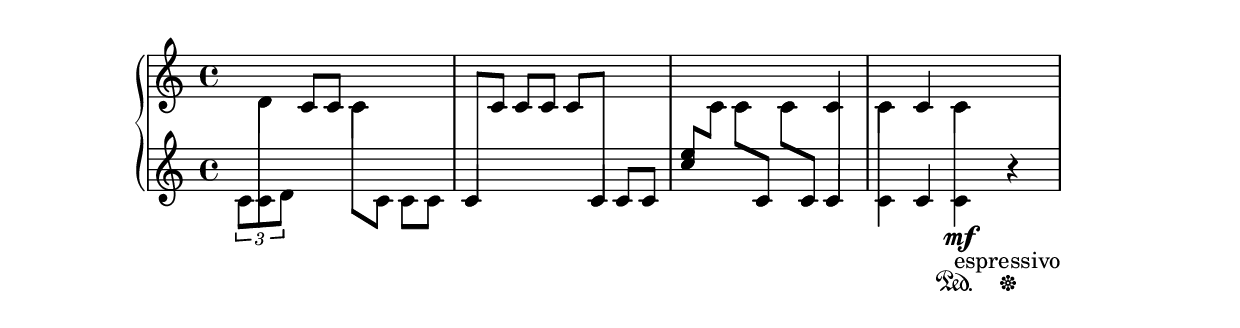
%
% Created (24/01/2020) by Paolo-Prete.
% This file is part of Spontini-Editor project.
% 
% Spontini-Editor is free software: you can redistribute it and/or modify
% it under the terms of the GNU General Public License as published by
% the Free Software Foundation, either version 3 of the License, or
% (at your option) any later version.
% Spontini-Editor is distributed in the hope that it will be useful,
% but WITHOUT ANY WARRANTY; without even the implied warranty of
% MERCHANTABILITY or FITNESS FOR A PARTICULAR PURPOSE.  See the
% GNU General Public License for more details.
%
% You should have received a copy of the GNU General Public License
% along with Spontini-Editor. If not, see <http://www.gnu.org/licenses/>.
%

%
% Created (09/01/2020) by Paolo-Prete.
% This file is part of Spontini-Editor project.
% 
% Spontini-Editor is free software: you can redistribute it and/or modify
% it under the terms of the GNU General Public License as published by
% the Free Software Foundation, either version 3 of the License, or
% (at your option) any later version.
% Spontini-Editor is distributed in the hope that it will be useful,
% but WITHOUT ANY WARRANTY; without even the implied warranty of
% MERCHANTABILITY or FITNESS FOR A PARTICULAR PURPOSE.  See the
% GNU General Public License for more details.
%
% You should have received a copy of the GNU General Public License
% along with Spontini-Editor.  If not, see <http://www.gnu.org/licenses/>.
%

\version "2.19.84"

leaveOnlyNotesRestsAndBeamsII = {

%% MEMO
%\override Beam.stencil = ##t  
%\override NoteHead.stencil = ##t
%\override Rest.stencil = ##t
%\override Stem.stencil = ##t
%\override Dots.stencil = ##t

% \override Accidental.stencil = ##f
% \override AccidentalCautionary.stencil = ##f
% \override AccidentalPlacement.stencil = ##f
\override AccidentalSuggestion.stencil = ##f
\override Ambitus.stencil = ##f
\override AmbitusAccidental.stencil = ##f
\override AmbitusLine.stencil = ##f
\override AmbitusNoteHead.stencil = ##f
\override Arpeggio.stencil = ##f
\override BalloonTextItem.stencil = ##f
\override BarLine.stencil = ##f
\override BarNumber.stencil = ##f
\override BassFigure.stencil = ##f
\override BassFigureAlignment.stencil = ##f
\override BassFigureAlignmentPositioning.stencil = ##f
\override BassFigureBracket.stencil = ##f
\override BassFigureContinuation.stencil = ##f
\override BassFigureLine.stencil = ##f
\override BendAfter.stencil = ##f
\override BreakAlignGroup.stencil = ##f
\override BreakAlignment.stencil = ##f
\override BreathingSign.stencil = ##f
\override ChordName.stencil = ##f
\override Clef.stencil = ##f
\override ClefModifier.stencil = ##f
\override ClusterSpanner.stencil = ##f
\override ClusterSpannerBeacon.stencil = ##f
\override CombineTextScript.stencil = ##f
\override CueClef.stencil = ##f
\override CueEndClef.stencil = ##f
\override Custos.stencil = ##f
\override DotColumn.stencil = ##f
\override DoublePercentRepeat.stencil = ##f
\override DoublePercentRepeatCounter.stencil = ##f
\override DoubleRepeatSlash.stencil = ##f
\override DynamicLineSpanner.stencil = ##f
\override DynamicText.stencil = ##f
\override DynamicTextSpanner.stencil = ##f
\override Episema.stencil = ##f
\override Fingering.stencil = ##f
\override FingeringColumn.stencil = ##f
\override Flag.stencil = ##f
\override FootnoteItem.stencil = ##f
\override FootnoteSpanner.stencil = ##f
\override FretBoard.stencil = ##f
\override Glissando.stencil = ##f
\override GraceSpacing.stencil = ##f
\override GridLine.stencil = ##f
\override GridPoint.stencil = ##f
\override Hairpin.stencil = ##f
\override HorizontalBracket.stencil = ##f
\override InstrumentName.stencil = ##f
\override InstrumentSwitch.stencil = ##f
\override KeyCancellation.stencil = ##f
\override KeySignature.stencil = ##f
\override KievanLigature.stencil = ##f
\override LaissezVibrerTie.stencil = ##f
\override LaissezVibrerTieColumn.stencil = ##f
\override LedgerLineSpanner.stencil = ##f
\override LeftEdge.stencil = ##f
\override LigatureBracket.stencil = ##f
\override LyricExtender.stencil = ##f
\override LyricHyphen.stencil = ##f
\override LyricSpace.stencil = ##f
\override LyricText.stencil = ##f
\override MeasureCounter.stencil = ##f
\override MeasureGrouping.stencil = ##f
\override MelodyItem.stencil = ##f
\override MensuralLigature.stencil = ##f
\override MetronomeMark.stencil = ##f
\override MultiMeasureRest.stencil = ##f
\override MultiMeasureRestNumber.stencil = ##f
\override MultiMeasureRestText.stencil = ##f
\override NonMusicalPaperColumn.stencil = ##f
\override NoteCollision.stencil = ##f
\override NoteColumn.stencil = ##f
\override NoteName.stencil = ##f
\override NoteSpacing.stencil = ##f
%\override OttavaBracket.stencil = ##f
\override PaperColumn.stencil = ##f
\override ParenthesesItem.stencil = ##f
\override PercentRepeat.stencil = ##f
\override PercentRepeatCounter.stencil = ##f
%%REMOVED EVENT PhrasingSlur
\override PianoPedalBracket.stencil = ##f
\override RehearsalMark.stencil = ##f
\override RepeatSlash.stencil = ##f
\override RepeatTie.stencil = ##f
\override RepeatTieColumn.stencil = ##f
\override RestCollision.stencil = ##f
\override Script.stencil = ##f
\override ScriptColumn.stencil = ##f
\override ScriptRow.stencil = ##f
%%REMOVED EVENT Slur
\override SostenutoPedal.stencil = ##f
\override SostenutoPedalLineSpanner.stencil = ##f
\override SpacingSpanner.stencil = ##f
\override SpanBar.stencil = ##f
\override SpanBarStub.stencil = ##f
\override StaffGrouper.stencil = ##f
\override StaffSpacing.stencil = ##f
\override StaffSymbol.stencil = ##f
\override StanzaNumber.stencil = ##f
\override StemStub.stencil = ##f
\override StemTremolo.stencil = ##f
\override StringNumber.stencil = ##f
\override StrokeFinger.stencil = ##f
\override System.stencil = ##f
\override SystemStartBar.stencil = ##f
\override SystemStartBrace.stencil = ##f
\override SystemStartBracket.stencil = ##f
\override SystemStartSquare.stencil = ##f
\override TabNoteHead.stencil = ##f
\override TextScript.stencil = ##f
\override TextSpanner.stencil = ##f
%%REMOVED EVENT Tie
\override TieColumn.stencil = ##f
\override TimeSignature.stencil = ##f
\override TrillPitchAccidental.stencil = ##f
\override TrillPitchGroup.stencil = ##f
\override TrillPitchHead.stencil = ##f
\override TrillSpanner.stencil = ##f
\override TupletBracket.stencil = ##f
\override TupletNumber.stencil = ##f
\override UnaCordaPedal.stencil = ##f
\override UnaCordaPedalLineSpanner.stencil = ##f
\override VaticanaLigature.stencil = ##f
\override VerticalAlignment.stencil = ##f
\override VerticalAxisGroup.stencil = ##f
\override VoiceFollower.stencil = ##f
\override VoltaBracket.stencil = ##f
\override VoltaBracketSpanner.stencil = ##f
}

staffUp = \change Staff = "upper"
staffDown = \change Staff = "lower"
CS = {}

tupletUp = #(define-music-function (parser location frac mus) (pair? ly:music?)
#{ \once \override TupletBracket.direction = #UP 
   \once \override TupletBracket.bracket-visibility = ##t 
   \tuplet $frac $mus 
#})

tupletDown = #(define-music-function (parser location frac mus) (pair? ly:music?)
#{ \once \override TupletBracket.direction = #DOWN
   \once \override TupletBracket.bracket-visibility = ##t 
   \tuplet $frac $mus 
#})

hiddenTuplet = #(define-music-function (parser location frac mus) (pair? ly:music?)
#{ 
   \once \override TupletBracket.stencil = ##f
   \once \override TupletNumber.stencil = ##f
   \tuplet $frac $mus 
#})

getDuration = #(define-scheme-function (parser location chord) (ly:music?) 
(let ((ret '()))
(begin

  (map-some-music (lambda (y) 
    (let ((name (ly:music-property y 'name))) 
      (cond 
        ((eq? name 'NoteEvent)
          (set! ret (ly:music-property y 'duration))
        y)
        (else #f))))
  chord)  
)
ret))

getArticulationsOfNoteOrChord = #(define-scheme-function (parser location mus) (ly:music?) 
(let ((ret '()))
(begin
  (map-some-music (lambda (y) 
    (let ((name (ly:music-property y 'name))) 
      (cond 
        ((and (not (eq? name 'BeamEvent))(not (eq? name 'NoteEvent))(not (eq? name 'EventChord)))
          (set! ret (cons y ret))
        y)
        (else #f))))
  mus)  
)
ret))

edgeNoteInChord = #(define-scheme-function (parser location direction chord) (number? ly:music?) 
(let ((ret '())
      (maxPitchSteps -1000)
      (minPitchSteps 1000)
      (maxPitch '())
      (minPitch '()))
(begin

  (map-some-music (lambda (y) 
    (let ((name (ly:music-property y 'name))) 
      (cond 
        ((eq? name 'NoteEvent)
         
          (if ( > (ly:pitch-steps (ly:music-property y 'pitch)) maxPitchSteps)
            (begin 
              (set! maxPitchSteps (ly:pitch-steps (ly:music-property y 'pitch))) 
              (set! maxPitch (ly:music-property y 'pitch))))
          
          (if ( < (ly:pitch-steps (ly:music-property y 'pitch)) minPitchSteps)
            (begin 
              (set! minPitchSteps (ly:pitch-steps (ly:music-property y 'pitch))) 
              (set! minPitch (ly:music-property y 'pitch))))

        y)
        (else #f))))
  chord)  
  
  (if (eq? direction 1)
    (set! ret maxPitch)
    (set! ret minPitch))
  
)
ret))

horizontalTuplets =
\override TupletBracket  #'stencil =
#(lambda (grob)
  (let* ((pos (ly:grob-property grob 'positions))
        (dir (ly:grob-property grob 'direction))
        (new-pos (if (= dir 1)
                   (max (car pos)(cdr pos))
                   (min (car pos)(cdr pos)))))
   (ly:grob-set-property! grob 'positions (cons new-pos new-pos))
   (ly:tuplet-bracket::print grob)))

#(define (nth n l)
  (if (or (> n (length l)) (< n 0))
    (error "Index out of bounds.")
    (if (eq? n 0)
      (car l)
      (nth (- n 1) (cdr l)))))

putBeamsAndStemsDirectionsOnMusicAsProperty = #(define-scheme-function (parser location mus beamPositions staffNum) (ly:music? list? number?)
(let ((counter 0)
      (beamPositionsTemp '())
      (currBeamPos '()))
(begin
  
  (set! currBeamPos (nth 0 beamPositions)) 

  (map (lambda (x)
    (if (or (eq? x 'U) (eq? x 'C) (eq? x 'D) (eq? x 'N))
      (set! currBeamPos x))
    (if (or (eq? x 'U) (eq? x 'C) (eq? x 'D) (eq? x 'N) (eq? x '-))
      (set! beamPositionsTemp (cons currBeamPos beamPositionsTemp)))
  ) beamPositions )

  (set! beamPositions beamPositionsTemp)
  (set! beamPositions (reverse beamPositions))

  (map-some-music (lambda (evt) 
    (let ((name (ly:music-property evt 'name))) 
      (cond 
        ((or (eq? name 'NoteEvent) (eq? name 'RestEvent) (eq? name 'SkipEvent) (eq? name 'EventChord))
         
          (ly:music-set-property! evt 'idx counter)
          (ly:music-set-property! evt 'beamPosition (nth counter beamPositions))
          
          (if (eq? (nth counter beamPositions) 'U)      
            (set! evt #{ \once \stemUp $evt #}))
          
          (if (eq? (nth counter beamPositions) 'D)
            (set! evt #{ \once \stemDown $evt #})) 
          
          (if (and (eq? staffNum 1) (eq? (nth counter beamPositions) 'C))
            (set! evt #{ \once \stemDown $evt #}))
          
          (if (and (eq? staffNum 2) (eq? (nth counter beamPositions) 'C))
            (set! evt #{ \once \stemUp $evt #}))          

          (set! counter (+ counter 1))
          evt) 
        (else #f)))) 
  mus))))
             
replaceSkipsWithInvisibleRests = #(define-scheme-function (parser location mus) (ly:music?)
  (map-some-music (lambda (evt) 
    (let ((name (ly:music-property evt 'name))
          (beamPos (ly:music-property evt 'beamPosition))
          (fakeRest '()))
      (cond 
        ((and (eq? name 'SkipEvent)(or (eq? beamPos 'U)(eq? beamPos 'D)))
          (set! fakeRest (make-music 'RestEvent))            
          (ly:music-set-property! fakeRest 'duration (ly:music-property evt 'duration))
          (ly:music-set-property! fakeRest 'articulations (ly:music-property evt 'articulations))         
          (set! evt #{ \once \hide Rest \once \hide Dots $fakeRest #} )
          evt) 
        (else #f)))) 
  mus))

removeMidiGraces = #(define-scheme-function (parser location mus) (ly:music?)
  (map-some-music (lambda (evt) 
    (let ((name (ly:music-property evt 'name))
          (midiGraces (ly:music-property evt 'midi-graces)))
      (cond 
        ((and (eq? name 'TimeScaledMusic))
         
         (if (not (eq? midiGraces '()))
          (begin
           (ly:music-set-property! evt 'denominator (- (ly:music-property evt 'denominator) midiGraces))
         
         
           (map-some-music (lambda (evt2) 
            (let ((name2 (ly:music-property evt2 'name)))
             (cond 
              ((or (eq? name2 'NoteEvent)(eq? name2 'SkipEvent)(eq? name2 'RestEvent))
                (ly:music-set-property! evt2 'duration (ly:make-duration 3 0 (ly:music-property evt 'numerator) (ly:music-property evt 'denominator)))        
                evt2)
              
              ((eq? name2 'EventChord)        
                (map (lambda (x)              
                   (ly:music-set-property! x 'duration (ly:make-duration 3 0 (ly:music-property evt 'numerator) (ly:music-property evt 'denominator)))  
                ) (ly:music-property evt2 'elements)) ; return the modified note - don't go deeper  
                evt2)
              
              (else #f))
             )) 
            evt)))
         
          evt) 
        (else #f))
      )) 
  mus)
  
  (map-some-music (lambda (evt2) 
    (let ((name2 (ly:music-property evt2 'name))
          (isMidi (ly:music-property evt2 'id)))
      (cond 
        ( (and (or (eq? name2 'RestEvent)(eq? name2 'SkipEvent))(not (eq? isMidi '())))
          (if (eq? isMidi 'midiGrace)
            (set! evt2 '()))
        evt2) 
        (else #f))
      )) 
  mus)
        
  (map-some-music (lambda (evt) 
    (let ((name (ly:music-property evt 'name)))
      (cond 
        ((and (eq? name 'TimeScaledMusic))
         (display (ly:music-property evt 'denominator))      
          evt) 
        (else #f))
      )) 
  mus)
)

removeCenteredCSMusicAndPreserveArts = #(define-scheme-function (parser location mus dir) (ly:music? number?)

  (map-some-music (lambda (x)                             
    (let ((name (ly:music-property x 'name))
          (beamPos (ly:music-property x 'beamPosition))
          (skip '()))
      (cond 
        ((and (eq? beamPos 'C)(or (eq? name 'NoteEvent)(eq? name 'RestEvent)(eq? name 'SkipEvent)(eq? name 'EventChord)))
        
        (if (eq? name 'RestEvent)
          (begin
          (set! skip (make-music 'SkipEvent))            
          (ly:music-set-property! skip 'duration (ly:music-property x 'duration))
          (ly:music-set-property! skip 'articulations (ly:music-property x 'articulations))
        ))
        
        (if (eq? name 'SkipEvent)
          (begin
          (set! skip (make-music 'RestEvent))            
          (ly:music-set-property! skip 'duration (ly:music-property x 'duration))
          (ly:music-set-property! skip 'articulations (ly:music-property x 'articulations))
        ))
        
        (if (eq? name 'EventChord)
          (begin         
          (set! skip x)
          ;(ly:music-set-property! skip 'pitch (edgeNoteInChord dir x))
          ;(ly:music-set-property! skip 'duration (getDuration x))
          ;(ly:music-set-property! skip 'articulations (getArticulationsOfNoteOrChord x))
        ))

        (if (eq? name 'NoteEvent)
          (begin
          (set! skip x)  
          ;(ly:music-set-property! skip 'pitch (ly:music-property x 'pitch))
          ;(ly:music-set-property! skip 'duration (ly:music-property x 'duration))
          ;(ly:music-set-property! skip 'articulations (getArticulationsOfNoteOrChord x))
        ))

        (map-some-music (lambda (evt) 
          (let ((name (ly:music-property evt 'name)))
            (cond 
              ((eq? name 'BeamEvent)   
                (set! evt '())
                evt) 
              (else #f)))) 
        x)        
        
        
        (set! x #{ 
          \once \override Beam.stencil = ##f
          \once \hide Rest
          \once \override Stem.stencil = ##f
          \once \override Flag.stencil = ##f
          %\once \hide Stem
          \once \hide Dots
          %\once \hide Flag
          \once \hide Accidental
          \tweak NoteHead.color #red
          \once \override NoteHead.no-ledgers = ##t
          \once \override NoteColumn.ignore-collision = ##t 
          \once \override Rest.ignore-collision = ##t          
          $skip  #})

        x)
        (else #f)))) 
  mus))

leaveOnlyNotesRestsAndBeams = #(define-scheme-function (parser location mus) (ly:music?)  
  (map-some-music (lambda (x)                             
    (let ((name (ly:music-property x 'name))
          (origArts (ly:music-property x 'articulations))
          (beamPos (ly:music-property x 'beamPosition))
          (overridePropSymbol (ly:music-property x 'symbol))
          (newArts '()))
      (cond 
        
        ((eq? name 'OttavaMusic)
         (set! x #{   #})        
        x)
        
        ((and (eq? name 'NoteEvent)(not (eq? beamPos 'C)))
         (ly:music-set-property! x 'articulations '())    
        x)
        
        ; prevents warning on JSOSOPadder for OttavaBracket
        ((and (eq? name 'OverrideProperty)(eq? overridePropSymbol 'OttavaBracket))        
         (set! x '())         
        x)        
        
        ((or (eq? name 'ArticulationEvent)
             (eq? name 'AbsoluteDynamicEvent)
             (eq? name 'ScriptEvent)             
             (eq? name 'TextScriptEvent) 
             (eq? name 'MeasureCounterEvent) 
             (eq? name 'PhrasingSlurEvent)  
             (eq? name 'SlurEvent)
             (eq? name 'TieEvent)
             (eq? name 'SustainEvent)
             (eq? name 'DecrescendoEvent)              
             (eq? name 'CrescendoEvent)             
             (eq? name 'SostenutoEvent)
             (eq? name 'UnaCordaEvent))        
         (set! x '())         
        x)
        
        (else #f)))) 
  mus))

#(define crossStaffUDBeamThreeshold 0)

makeCrossStaffUDStepOne = #(define-scheme-function (parser location mus1 mus2 dir) (ly:music? ly:music? scheme?) 
  (map-some-music (lambda (x)                             
    (let ((name1 (ly:music-property x 'name))
          (beamPos (ly:music-property x 'beamPosition))
          (idx1 (ly:music-property x 'idx))
          (noCS (ly:music-property x 'noCrossStaff))       
          (arts1 (ly:music-property x 'articulations)))
      (cond ;MODMOD
        ((and (not (eq? name1 'RestEvent))(eq? beamPos dir))

            (map-some-music (lambda (y)                             
              (let ((name2 (ly:music-property y 'name))
                    (idx2 (ly:music-property y 'idx)))
                (cond 
                  ((and (not (eq? noCS 'T))(eq? idx1 idx2)(not (eq? name2 'SkipEvent))(not (eq? name2 'RestEvent)))
                   (ly:music-set-property! y 'mustCrossStaff 'T)
                   (set! y #{ \once \override Flag.stencil = ##f $y #})
                  y) 
                (else #f)))) 
            mus2)
        x) 
        ;MODMOD
        ((and (eq? name1 'RestEvent)(eq? beamPos dir))
         
            (map-some-music (lambda (y)                             
              (let ((name2 (ly:music-property y 'name))
                    (idx2 (ly:music-property y 'idx))
                    (fakeNote (make-music 'NoteEvent))
                    (beam '())
                    (yOffs 0))
                (if (eq? dir 'U)
                  (begin
                    (set! yOffs (- 0 crossStaffUDBeamThreeshold))
                    (set! yOffs (- yOffs 2.5)))
                  (begin
                    (set! yOffs (+ 0 crossStaffUDBeamThreeshold))
                    (set! yOffs (+ yOffs 2.5))))
                (cond 
                  ((and (eq? idx1 idx2)(not (eq? name2 'SkipEvent))(not (eq? name2 'RestEvent)))
                   (ly:music-set-property! fakeNote 'duration (getDuration y))
                   (ly:music-set-property! fakeNote 'pitch (ly:make-pitch 0 0))
                   (ly:music-set-property! fakeNote 'articulations arts1)
                   (ly:music-set-property! y 'mustCrossStaff 'T)
                   (set! y #{ 
                      %TODO tag midi/display
                      \once \override Flag.stencil = ##f
                      $y #})                      
                   (set! x #{ 
                       \once \override NoteHead.no-ledgers = ##t
                       \once \hide NoteHead
                       \once \hide Dots
                       \once \hide Accidental  
                       \once \override Stem.length = 0
                       #(if (eq? dir 'D)
                        #{ \once \stemDown #}
                        #{ \once \stemUp #})
                       \once \override NoteHead.color = #red
                       \once \override NoteHead.Y-offset = #yOffs
                       $fakeNote
                     #})
                  y) 
                (else #f)))) 
            mus2)
        x) 
      (else #f)))) 
  mus1)) 

makeCrossStaffUDStepTwo = #(define-scheme-function (parser location mus) (ly:music?)
  ; modify stems upper staff
  (map-some-music (lambda (evt) 
    (let ((name (ly:music-property evt 'name))
          (beamPos (ly:music-property evt 'beamPosition))
          (mustCrossStaff (ly:music-property evt 'mustCrossStaff)))
      (cond 
        ((and (eq? mustCrossStaff 'T) (or (eq? name 'NoteEvent)(eq? name 'EventChord))
                                      (or (eq? beamPos 'U)(eq? beamPos 'D)))      
          (set! evt #{ \once \override Dots.stencil = ##f \crossStaff $evt #} )
          evt) 
        (else #f)))) 
  mus))

easyCrossStaff = #(define-music-function (parser location music1 music2 beamPositions) 
            (ly:music? ly:music? list?)
#{ \easyCrossStaffAll #music1 #music2 #beamPositions {} {} {} {} {} {} {} {} #'() #})

easyCrossStaffII = #(define-music-function (parser location music1 music2 beamPositions music3 music4) 
            (ly:music? ly:music? list? ly:music? ly:music?)
#{ \easyCrossStaffAll #music1 #music2 #beamPositions #music3 #music4 {} {} {} {} {} {} #'() #})

easyCrossStaffB = #(define-music-function (parser location music1 music2 beamPositions music3 music5 music7 music9 music4 music6 music8 music10) 
            (ly:music? ly:music? list? ly:music? ly:music? ly:music? ly:music? ly:music? ly:music? ly:music? ly:music?)
#{ \easyCrossStaffAll #music1 #music2 #beamPositions #music3 #music4 #music5 #music6 #music7 #music8 #music9 #music10 #'() #})

easyCrossStaffIII = #(define-music-function (parser location music1 music2 beamPositions midiMusic) 
            (ly:music? ly:music? list? ly:music?)
#{ \easyCrossStaffAll #music1 #music2 #beamPositions {} {} {} {} {} {} {} {} #midiMusic #})

easyCrossStaffIV = #(define-music-function (parser location music1 music2 beamPositions music3 music4 midiMusic) 
            (ly:music? ly:music? list? ly:music? ly:music? ly:music?)
#{ \easyCrossStaffAll #music1 #music2 #beamPositions #music3 #music4 {} {} {} {} {} {} #midiMusic  #})

easyCrossStaffPolyI = #(define-music-function (parser location musicUpV1 musicUpCS musicDownCS musicDownV1 beamPositions) 
            (ly:music? ly:music? ly:music? ly:music? list?)
#{ \easyCrossStaffAll #musicUpCS #musicDownCS #beamPositions 
                      #musicUpV1 #musicDownV1 {} {} {} {} {} {} #'() #})
easyCrossStaffPolyII = #(define-music-function (parser location musicUpV1 musicUpV2 musicUpCS musicDownCS musicDownV1 musicDownV2 beamPositions) 
            (ly:music? ly:music? ly:music? ly:music? ly:music? ly:music? list?)
#{ \easyCrossStaffAll #musicUpCS #musicDownCS #beamPositions 
                      #musicUpV1 #musicDownV1 #musicUpV2 #musicDownV2 {} {} {} {} #'() #})
            
easyCrossStaffPolyIII = #(define-music-function (parser location musicUpV1 musicUpV2 musicUpV3 musicUpCS 
                                                 musicDownCS musicDownV1 musicDownV2 musicDownV3 beamPositions) 
            (ly:music? ly:music? ly:music? ly:music? ly:music? ly:music? ly:music? ly:music? list?)
#{ \easyCrossStaffAll #musicUpCS #musicDownCS #beamPositions 
                      #musicUpV1 #musicDownV1 #musicUpV2 #musicDownV2 #musicUpV3 #musicDownV3 {} {} #'() #})

easyCrossStaffPolyIV = #(define-music-function (parser location musicUpV1 musicUpV2 musicUpV3 musicUpV4 musicUpCS 
                                                 musicDownCS musicDownV1 musicDownV2 musicDownV3 musicDownV4 beamPositions) 
            (ly:music? ly:music? ly:music? ly:music? ly:music? ly:music? ly:music? ly:music? ly:music? ly:music? list?)
#{ \easyCrossStaffAll #musicUpCS #musicDownCS #beamPositions 
                      #musicUpV1 #musicDownV1 #musicUpV2 #musicDownV2 #musicUpV3 #musicDownV3 #musicUpV4 #musicDownV4 #'() #})

tabularTwoStavesPolyI = #(define-music-function (parser location musicUpV1 musicDownV1) 
            (ly:music? ly:music?)
#{ \easyCrossStaffAll {} {} #'( - ) #musicUpV1 #musicDownV1 {} {} {} {} {} {} #'() #})

tabularTwoStavesPolyII = #(define-music-function (parser location musicUpV1 musicUpV2 musicDownV1 musicDownV2) 
            (ly:music? ly:music? ly:music? ly:music?)
#{ \easyCrossStaffAll {} {} #'( - ) #musicUpV1 #musicDownV1 #musicUpV2 #musicDownV2 {} {} {} {} #'() #})
            
tabularTwoStavesPolyIII = #(define-music-function (parser location musicUpV1 musicUpV2 musicUpV3 musicDownV1 musicDownV2 musicDownV3) 
            (ly:music? ly:music? ly:music? ly:music? ly:music? ly:music?)
#{ \easyCrossStaffAll {} {} #'( - ) #musicUpV1 #musicDownV1 #musicUpV2 #musicDownV2 #musicUpV3 #musicDownV3 {} {} #'() #})

tabularTwoStavesPolyIV = #(define-music-function (parser location musicUpV1 musicUpV2 musicUpV3 musicUpV4 musicDownV1 musicDownV2 musicDownV3 musicDownV4) 
            (ly:music? ly:music? ly:music? ly:music? ly:music? ly:music? ly:music? ly:music? )
#{ \easyCrossStaffAll {} {} #'( - ) #musicUpV1 #musicDownV1 #musicUpV2 #musicDownV2 #musicUpV3 #musicDownV3 #musicUpV4 #musicDownV4 #'() #})

shiftVoice =  #(define-music-function (parser location num) (number?)
#{ \override Voice.NoteColumn.force-hshift = #num #})

easyCrossStaffAll = #(define-music-function (parser location music1 music2 beamPositions music3 music4 music5 music6 music7 music8 music9 music10 midiMusic) 
            (ly:music? ly:music? list? ly:music? ly:music? ly:music? ly:music? ly:music? ly:music? ly:music? ly:music? scheme?)            
(let
  ((counter 0) 
   (music1Voice1 '())
   (music1Voice2 '())
   (music2Voice1 '())
   (music2Voice2 '()))
  (begin 

  (putBeamsAndStemsDirectionsOnMusicAsProperty music1 beamPositions 1)
  (putBeamsAndStemsDirectionsOnMusicAsProperty music2 beamPositions 2)  
  
;;;;;;;;;;;;;;;;;;;;
;;;;;;;;;;;; VOICE 1  
;;;;;;;;;;;;;;;;;;;;
  
  (set! music1Voice1 (ly:music-deep-copy music1))
  (set! music2Voice1 (ly:music-deep-copy music2))
    
  (removeMidiGraces music1Voice1)
  (removeMidiGraces music2Voice1)
  
  (replaceSkipsWithInvisibleRests music1Voice1)
  (replaceSkipsWithInvisibleRests music2Voice1)    
    
  (putBeamsAndStemsDirectionsOnMusicAsProperty music1Voice1 beamPositions 1)
  (putBeamsAndStemsDirectionsOnMusicAsProperty music2Voice1 beamPositions 2)

  (makeCrossStaffUDStepOne music1Voice1 music2Voice1 'U)
  (makeCrossStaffUDStepOne music2Voice1 music1Voice1 'D)

  (set! music1Voice2 (ly:music-deep-copy music1Voice1))
  (set! music2Voice2 (ly:music-deep-copy music2Voice1))
  
  (makeCrossStaffUDStepTwo music1Voice2)
  (makeCrossStaffUDStepTwo music2Voice2)  

  (removeCenteredCSMusicAndPreserveArts music1Voice1 -1)  
  (removeCenteredCSMusicAndPreserveArts music2Voice1 1) 

;;;;;;;;;;;;;;;;;;;;
;;;;;;;;;;;; VOICE 2  
;;;;;;;;;;;;;;;;;;;;

  (leaveOnlyNotesRestsAndBeams music1Voice2)
  (leaveOnlyNotesRestsAndBeams music2Voice2)

  (map-some-music (lambda (evtDown) 
    (let ((nameDown (ly:music-property evtDown 'name))
          (beamPos (ly:music-property evtDown 'beamPosition))
          (mustCrossStaffDown (ly:music-property evtDown 'mustCrossStaff))
          (idxDown (ly:music-property evtDown 'idx))) 
         (cond
          ((and (eq? beamPos 'C)(eq? nameDown 'SkipEvent))
            (map-some-music (lambda (evtUp) 
              (let ((nameUp (ly:music-property evtUp 'name))
                    (tempSkip (make-music 'SkipEvent))
                    (idxUp (ly:music-property evtUp 'idx)))
                (cond 
                  ((and (eq? idxUp idxDown)
                        (or (eq? nameUp 'NoteEvent)(eq? nameUp 'EventChord)))                   
                      (if (eq? nameUp 'EventChord)
                        (ly:music-set-property! tempSkip 'duration (getDuration evtUp))
                        (ly:music-set-property! tempSkip 'duration (ly:music-property evtUp 'duration)))
                      (set! evtDown #{ \staffUp \once \stemDown $evtUp \staffDown #})
                      (set! evtUp #{ \staffDown \once \stemUp $tempSkip \staffUp #})
                    evtUp) 
                  (else #f)))) 
            music1Voice2)   
          evtDown) 
          
          ((or (eq? beamPos 'U)(eq? beamPos 'D)(eq? beamPos 'N))
            (map-some-music (lambda (evtUp) 
              (let ((nameUp (ly:music-property evtUp 'name))
                    (tempSkip (make-music 'SkipEvent))
                    (mustCrossStaffUp (ly:music-property evtUp 'mustCrossStaff))
                    (idxUp (ly:music-property evtUp 'idx)))
                (cond 
                  ((eq? idxUp idxDown)
                      (if (eq? nameUp 'EventChord)
                        (ly:music-set-property! tempSkip 'duration (getDuration evtUp))
                        (ly:music-set-property! tempSkip 'duration (ly:music-property evtUp 'duration)))
                      (if (not (eq? mustCrossStaffDown 'T))
                        (set! evtDown #{ $tempSkip #}))
                      (if (not (eq? mustCrossStaffUp 'T))
                        (set! evtUp #{ $tempSkip #}))
                    evtUp) 
                  (else #f)))) 
            music1Voice2)
          evtDown)               
          
        (else #f)))) 
  music2Voice2)

 )
#{
  \tag #'display 
  <<     
    \new Voice {  
      \change Staff = "upper"
      \autoBeamOff
      % Articolazioni, dinamiche e note senza staff change
      $music1Voice1
    }   
    \new Voice { 
      \change Staff = "lower"  
      \autoBeamOff
      % Articolazioni, dinamiche e note senza staff change    
      $music2Voice1
    }  
    \new Voice {  
      \change Staff = "upper"
      \override NoteColumn.ignore-collision = ##t
      \leaveOnlyNotesRestsAndBeamsII
      \autoBeamOff 
      $music1Voice2
    } 
    \new Voice { 
      \change Staff = "lower" 
      \override NoteColumn.ignore-collision = ##t    
      \leaveOnlyNotesRestsAndBeamsII
      \autoBeamOff 
      $music2Voice2
    }   
    
    % Additional voices
    \new Voice {  
      \change Staff = "upper"
      \voiceOne
      $music3
    } 
    \new Voice { 
      \change Staff = "lower" 
      \voiceOne
      $music4
    }    
    \new NullVoice ="hidden" {  
      \change Staff = "upper"
      $music4
    } 
    \new NullVoice ="hidden" {  
      \change Staff = "lower" 
      $music3
    }    
    
    \new Voice {  
      \change Staff = "upper"
      \voiceOne
      $music5
    } 
    \new Voice { 
      \change Staff = "lower" 
      \voiceOne
      $music6
    }
    \new NullVoice ="hidden" {  
      \change Staff = "upper"
      $music6
    } 
    \new NullVoice ="hidden" {  
      \change Staff = "lower" 
      $music5
    }      
    
    
    \new Voice {  
      \change Staff = "upper"
      \voiceOne
      $music7
    } 
    \new Voice { 
      \change Staff = "lower"
      \voiceOne
      $music8
    }
    \new NullVoice ="hidden" {  
      \change Staff = "upper"
      $music8
    } 
    \new NullVoice ="hidden" {  
      \change Staff = "lower" 
      $music7
    }      
    
    \new Voice {  
      \change Staff = "upper"
      \voiceOne
      $music9
    } 
    \new Voice { 
      \change Staff = "lower" 
      \voiceOne
      $music10
    }
    \new NullVoice ="hidden" {  
      \change Staff = "upper"
      $music10
    } 
    \new NullVoice ="hidden" {  
      \change Staff = "lower" 
      $music9
    }      
    
  >>
  \tag #'midi   
  $(if (eq? midiMusic '() ) #{
  <<
    $music1
    \\
    $music2
    \\
    $music3
    \\
    $music4 
    \\
    $music5 
    \\
    $music6  
    \\
    $music7
    \\
    $music8 
    \\
    $music9 
    \\
    $music10    
  >>
  #}
  ;else
  #{ $midiMusic #})
  
#}))

\version "2.19.84"

upper = {

% Use a combination of "\hiddenTuplet" and "\tupletDown/Up"
\easyCrossStaff %TMODE
  { \hiddenTuplet 3/2 { s8 \CS d' \CS s }   \CS }
  { \tupletDown 3/2 { c'8[ \CS c' \CS d'] } \CS }
#'( D                      \CS -  \CS -     \CS )

\easyCrossStaff %TMODE
  { c'8[ \CS c'] \CS }
  { s8   \CS s   \CS }
#'( N    \CS -   \CS )

\easyCrossStaff %TMODE
  { c'8 \CS s   \CS }
  { s8[ \CS c'] \CS }
#'( D   \CS -   \CS )

\easyCrossStaff %TMODE
  { s     \CS s   \CS }
  { c'8_[ \CS c'] \CS }
#'( N     \CS -   \CS )

\easyCrossStaff %TMODE
  { s8[ \CS c'] \CS }
  { c'8 \CS s   \CS }
#'( U   \CS -   \CS )

\easyCrossStaff %TMODE
  { c'8[ \CS c'] \CS }
  { s8   \CS s   \CS }
#'( N    \CS -   \CS )

\easyCrossStaff %TMODE
  { c'8[ \CS s] \CS }
  { s8   \CS c' \CS }
#'( U    \CS -  \CS )

\easyCrossStaff %TMODE
  { s    \CS s   \CS }
  { c'8[ \CS c'] \CS }
#'( N    \CS -   \CS )

\easyCrossStaff %TMODE
  { s8          \CS c'] \CS }
  { <c'' e''>8[ \CS s   \CS }
#'( C           \CS -   \CS )

\easyCrossStaff %TMODE
  { c'8[ \CS s   \CS }
  { s8   \CS c'] \CS }
#'( C    \CS -   \CS )

\easyCrossStaff %TMODE
  { c'8[ \CS s   \CS c'4 \CS c' \CS c' \CS }
  { s8   \CS c'] \CS c'4 \CS c' \CS c' \CS }
#'( C    \CS -   \CS U   \CS D  \CS N  \CS )

%%% __LAYOUT__ %%%

#(define l2 #{
\sustainOff
#})

#(define l1 #{
\sustainOn\mf_"espressivo"
#})

%%%%%%%%%%%%%%%%%%

\easyCrossStaff %TMODE
  { c'4     \CS s     \CS }
  { c'4 $l1 \CS r $l2 \CS }
#'( D       \CS -     \CS )

} %end upper                                                                                                                                                                                                                                                                            
lower = { }

\include "../lib/piano-template.ly"
